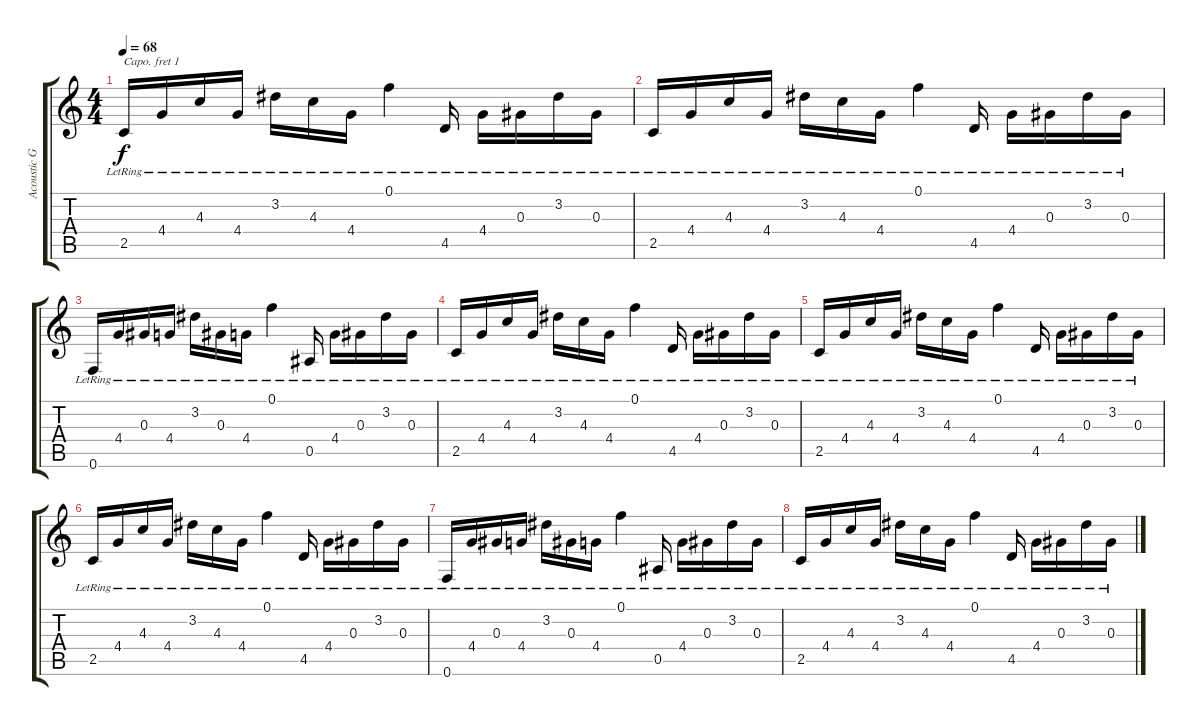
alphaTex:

\track ("Acoustic Guitar" "Acoustic G") {instrument acousticguitarsteel}
\staff {score tabs}
\capo 1
\tuning (E4 B3 G3 D3 A2 E2) {hide}
\ts (4 4)
\tempo 68
\clef g2
\ks c
2.5{lr}.16{dy f} 4.4{lr}.16 4.3{lr}.16 4.4{lr}.16 3.2{lr}.16 4.3{lr}.16 4.4{lr}.16 0.1{lr}.4 4.5{lr}.16 4.4{lr}.16 0.3{lr}.16 3.2{lr}.16 0.3{lr}.16 |
2.5{lr}.16 4.4{lr}.16 4.3{lr}.16 4.4{lr}.16 3.2{lr}.16 4.3{lr}.16 4.4{lr}.16 0.1{lr}.4 4.5{lr}.16 4.4{lr}.16 0.3{lr}.16 3.2{lr}.16 0.3{lr}.16 |
0.6{lr}.16 4.4{lr}.16 0.3{lr}.16 4.4{lr}.16 3.2{lr}.16 0.3{lr}.16 4.4{lr}.16 0.1{lr}.4 0.5{lr}.16 4.4{lr}.16 0.3{lr}.16 3.2{lr}.16 0.3{lr}.16 |
2.5{lr}.16 4.4{lr}.16 4.3{lr}.16 4.4{lr}.16 3.2{lr}.16 4.3{lr}.16 4.4{lr}.16 0.1{lr}.4 4.5{lr}.16 4.4{lr}.16 0.3{lr}.16 3.2{lr}.16 0.3{lr}.16 |
2.5{lr}.16{volume 0} 4.4{lr}.16 4.3{lr}.16 4.4{lr}.16 3.2{lr}.16 4.3{lr}.16 4.4{lr}.16 0.1{lr}.4 4.5{lr}.16 4.4{lr}.16 0.3{lr}.16 3.2{lr}.16 0.3{lr}.16 |
2.5{lr}.16 4.4{lr}.16 4.3{lr}.16 4.4{lr}.16 3.2{lr}.16 4.3{lr}.16 4.4{lr}.16 0.1{lr}.4 4.5{lr}.16 4.4{lr}.16 0.3{lr}.16 3.2{lr}.16 0.3{lr}.16 |
0.6{lr}.16 4.4{lr}.16 0.3{lr}.16 4.4{lr}.16 3.2{lr}.16 0.3{lr}.16 4.4{lr}.16 0.1{lr}.4 0.5{lr}.16 4.4{lr}.16 0.3{lr}.16 3.2{lr}.16 0.3{lr}.16 |
2.5{lr}.16 4.4{lr}.16 4.3{lr}.16 4.4{lr}.16 3.2{lr}.16 4.3{lr}.16 4.4{lr}.16 0.1{lr}.4 4.5{lr}.16 4.4{lr}.16 0.3{lr}.16 3.2{lr}.16 0.3{lr}.16
